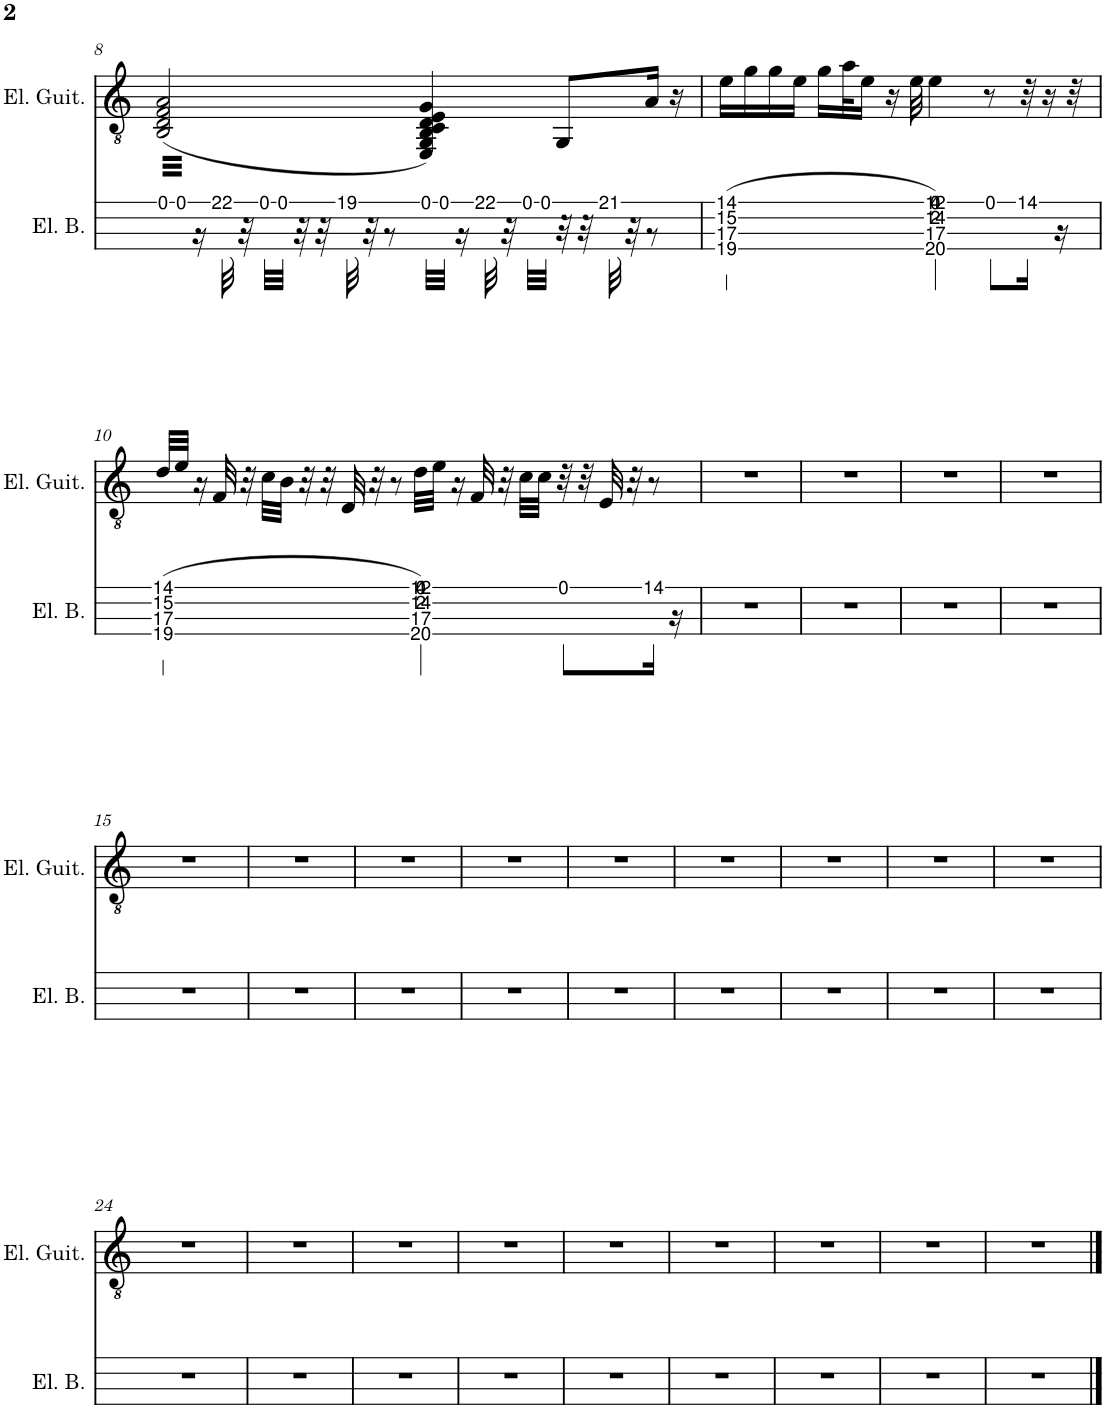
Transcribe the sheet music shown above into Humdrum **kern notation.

**kern	**kern
*part2	*part1
*staff2	*staff1
*I"Electric Bass	*I"Electric Guitar
*I'El. B.	*I'El. Guit.
!!LO:PB:g=z
*	*clefGv2
*Trd7c12	*
*k[]	*k[]
*M4/4	*M4/4
=8	=8
32ddd\LLL	(2BB/ 2D/ 2F/ 2A/
32eee\JJJ	.
16r	.
32ff\	.
32r	.
32ccc\LLL	.
32bb\JJJ	.
32r	.
32r	.
32dd\	.
32r	.
8r	.
32ddd\LLL	4EE/ 4GG/ 4BB/ 4C/ 4D/ 4E/ 4G/)
32eee\JJJ	.
16r	.
32ff\	.
32r	.
32ccc\LLL	.
32ccc\JJJ	.
32r	8GG/L
32r	.
32ee\	.
32r	.
8r	16A/Jk
.	16r
=9	=9
(2B\ 2d\ 2f\ 2a\	16e\LL
.	16g\
.	16g\
.	16e\JJ
.	16g\LL
.	32a\K
.	16e\JJ
.	16r
.	32e\
4c\ 4d\ 4E\ 4e\ 4G\ 4B\ 4g\)	4e\
8G\L	8r
16a\Jk	32r
.	16r
16r	.
.	32r
!!LO:LB:g=z
=10	=10
(2B\ 2d\ 2f\ 2a\	32d/LLL
.	32e/JJJ
.	16rA
.	32F/
.	32rA
.	32c\LLL
.	32B\JJJ
.	32rA
.	32rA
.	32D/
.	32rA
.	8rA
4c\ 4d\ 4E\ 4e\ 4G\ 4B\ 4g\)	32d\LLL
.	32e\JJJ
.	16rA
.	32F/
.	32rA
.	32c\LLL
.	32c\JJJ
8G\L	32r
.	32r
.	32E/
.	32rA
16a\Jk	8rA
16r	.
=11	=11
1r	1r
=12	=12
1r	1r
=13	=13
1r	1r
=14	=14
1r	1r
!!LO:LB:g=z
=15	=15
1r	1r
=16	=16
1r	1r
=17	=17
1r	1r
=18	=18
1r	1r
=19	=19
1r	1r
=20	=20
1r	1r
=21	=21
1r	1r
=22	=22
1r	1r
=23	=23
1r	1r
!!LO:LB:g=z
=24	=24
1r	1r
=25	=25
1r	1r
=26	=26
1r	1r
=27	=27
1r	1r
=28	=28
1r	1r
=29	=29
1r	1r
=30	=30
1r	1r
=31	=31
1r	1r
=32	=32
1r	1r
==	==
*-	*-
